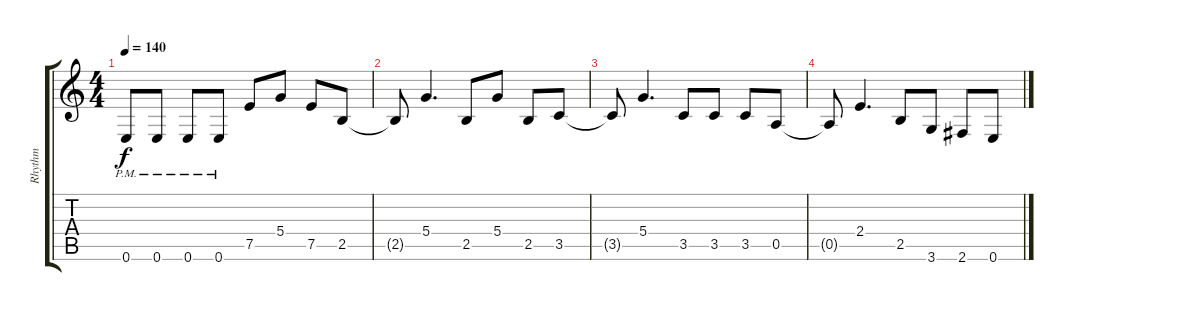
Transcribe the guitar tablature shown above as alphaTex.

\track ("Rhythm" "Rhythm") {instrument overdrivenguitar}
\staff {score tabs}
\tuning (E4 B3 G3 D3 A2 E2) {hide}
\ts (4 4)
\tempo 140
\clef g2
\ks c
0.6{pm}.8{dy f} 0.6{pm}.8 0.6{pm}.8 0.6{pm}.8 7.5.8 5.4.8 7.5.8 2.5.8 |
2.5{t}.8 5.4.4{d} 2.5.8 5.4.8 2.5.8 3.5.8 |
3.5{t}.8 5.4.4{d} 3.5.8 3.5.8 3.5.8 0.5.8 |
0.5{t}.8 2.4.4{d} 2.5.8 3.6.8 2.6.8 0.6.8
